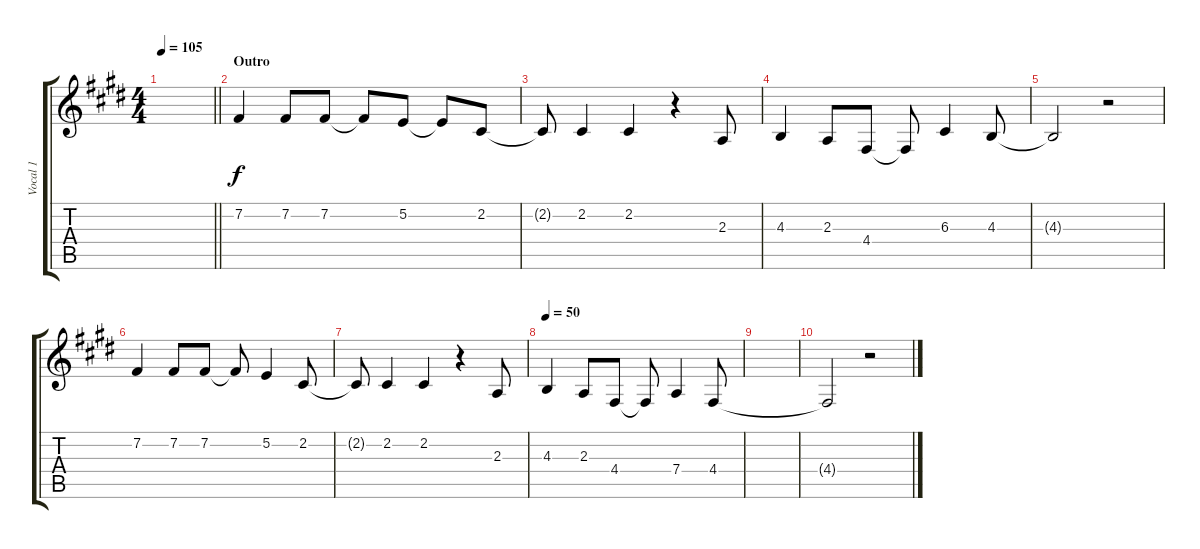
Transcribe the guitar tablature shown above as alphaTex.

\track ("Vocal 1" "Vocal 1") {instrument lead6voice}
\staff {score tabs}
\tuning (E4 B3 G3 D3 A2 E2) {hide}
\ts (4 4)
\tempo 105
\clef g2
\barLineRight lightlight
\ks e
|
\section ("" "Outro")
7.2.4 7.2.8 7.2.8 7.2{t}.8 5.2.8 5.2{t}.8 2.2.8 |
2.2{t}.8 2.2.4 2.2.4 r.4 2.3.8 |
4.3.4 2.3.8 4.4.8 4.4{t}.8 6.3.4 4.3.8 |
4.3{t}.2 r.2 |
7.2.4 7.2.8 7.2.8 7.2{t}.8 5.2.4 2.2.8 |
2.2{t}.8 2.2.4 2.2.4 r.4 2.3.8 |
\tempo 50
4.3.4 2.3.8 4.4.8 4.4{t}.8 7.4.4 4.4.8 |
|
4.4{t}.2 r.2
